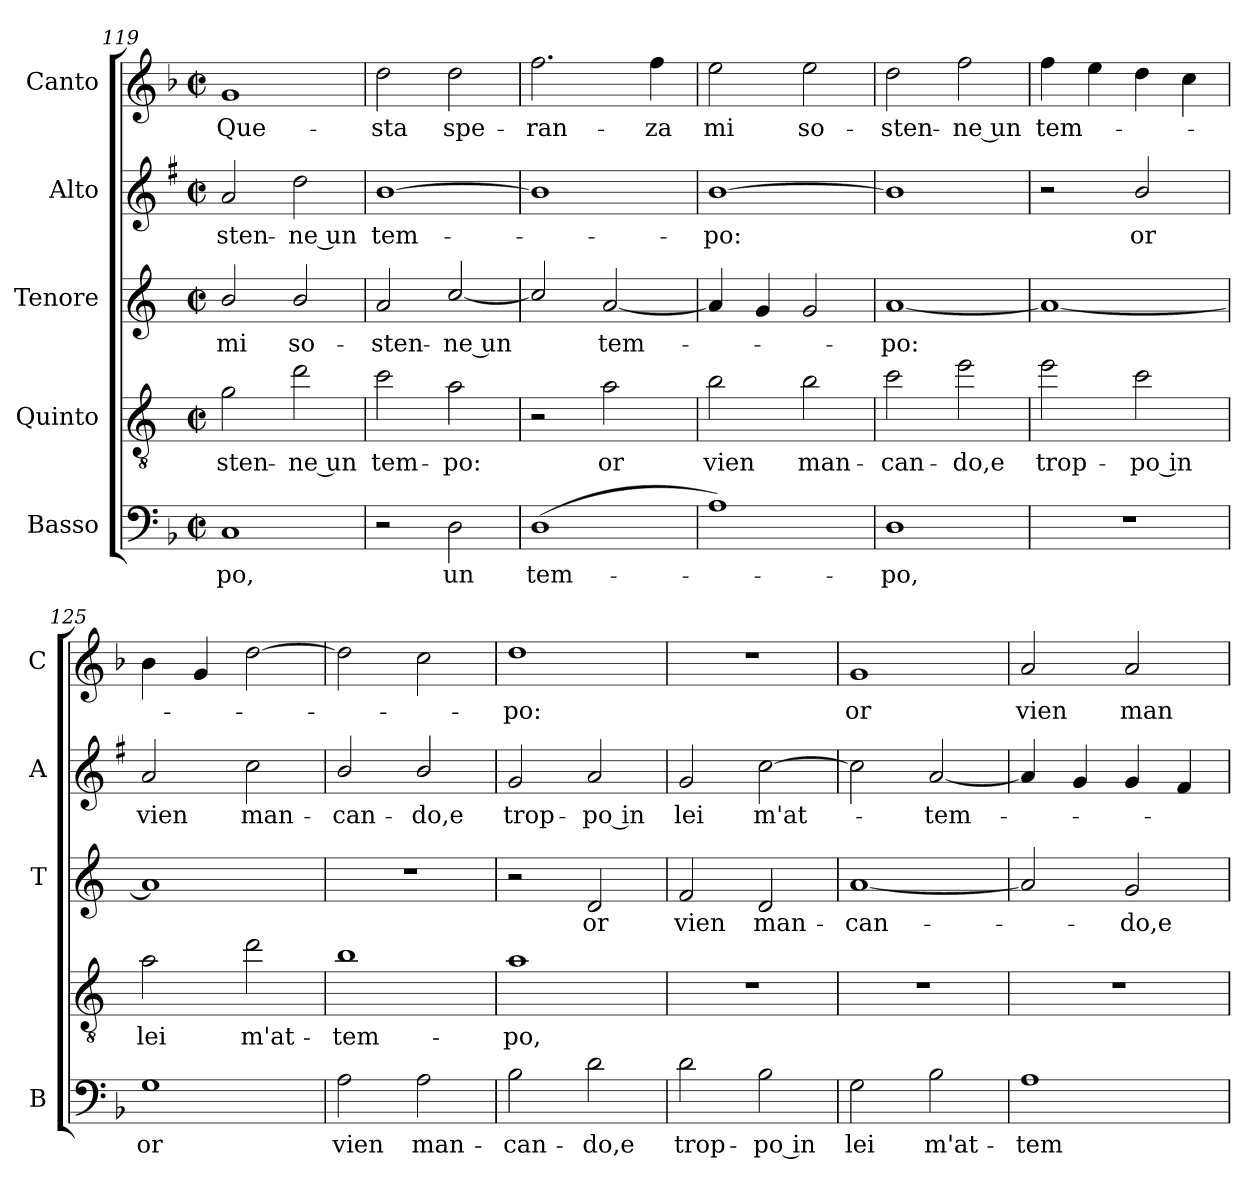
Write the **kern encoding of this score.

**kern	**text	**kern	**text	**kern	**text	**kern	**text	**kern	**text
*part5	*part5	*part4	*part4	*part3	*part3	*part2	*part2	*part1	*part1
*staff5	*staff5	*staff4	*staff4	*staff3	*staff3	*staff2	*staff2	*staff1	*staff1
*I"Basso	*	*I"Quinto	*	*I"Tenore	*	*I"Alto	*	*I"Canto	*
*I'B	*	*	*	*I'T	*	*I'A	*	*I'C	*
!!LO:LB:g=z
*clefF4	*	*clefGv2	*	*clefG2	*	*clefG2	*	*clefG2	*
*	*	*ITrd4c7	*	*ITrd4c7	*	*ITrd1c2	*	*	*
*k[b-]	*	*k[b-]	*	*k[b-]	*	*k[b-]	*	*k[b-]	*
*F:	*	*F:	*	*F:	*	*F:	*	*F:	*
*M2/2	*	*M2/2	*	*M2/2	*	*M2/2	*	*M2/2	*
*met(c|)	*	*met(c|)	*	*met(c|)	*	*met(c|)	*	*met(c|)	*
=119	=119	=119	=119	=119	=119	=119	=119	=119	=119
!	!LO:LY:b	!	!	!	!	!	!	!	!
!	!	!	!LO:LY:b	!	!	!	!	!	!
!	!	!	!	!	!LO:LY:b	!	!	!	!
!	!	!	!	!	!	!	!LO:LY:b	!	!
!	!	!	!	!	!	!	!	!	!LO:LY:b
1C	-po,	2c\	-sten-	2e/	mi	2g/	-sten-	1g	Que-
!	!	!	!LO:LY:b	!	!	!	!	!	!
!	!	!	!	!	!LO:LY:b	!	!	!	!
!	!	!	!	!	!	!	!LO:LY:b	!	!
.	.	2g\	-ne un	2e/	so-	2cc\	-ne un	.	.
=120	=120	=120	=120	=120	=120	=120	=120	=120	=120
!	!	!	!LO:LY:b	!	!	!	!	!	!
!	!	!	!	!	!LO:LY:b	!	!	!	!
!	!	!	!	!	!	!	!LO:LY:b	!	!
!	!	!	!	!	!	!	!	!	!LO:LY:b
2r	.	2f\	tem-	2d/	-sten-	[1a	tem-	2dd\	-sta
!	!LO:LY:b	!	!	!	!	!	!	!	!
!	!	!	!LO:LY:b	!	!	!	!	!	!
!	!	!	!	!	!LO:LY:b	!	!	!	!
!	!	!	!	!	!	!	!	!	!LO:LY:b
2D\	un	2d\	-po:	[2f/	-ne un	.	.	2dd\	spe-
=121	=121	=121	=121	=121	=121	=121	=121	=121	=121
!	!LO:LY:b	!	!	!	!	!	!	!	!
!	!	!	!	!	!	!	!	!	!LO:LY:b
(>1D	tem-	2r	.	2f/]	.	1a]	.	2.ff\	-ran-
!	!	!	!LO:LY:b	!	!	!	!	!	!
!	!	!	!	!	!LO:LY:b	!	!	!	!
.	.	2d\	or	[2d/	tem-	.	.	.	.
!	!	!	!	!	!	!	!	!	!LO:LY:b
.	.	.	.	.	.	.	.	4ff\	-za
=122	=122	=122	=122	=122	=122	=122	=122	=122	=122
!	!	!	!LO:LY:b	!	!	!	!	!	!
!	!	!	!	!	!	!	!LO:LY:b	!	!
!	!	!	!	!	!	!	!	!	!LO:LY:b
1A)	.	2e\	vien	4d/]	.	[1a	-po:	2ee\	mi
.	.	.	.	4c/	.	.	.	.	.
!	!	!	!LO:LY:b	!	!	!	!	!	!
!	!	!	!	!	!	!	!	!	!LO:LY:b
.	.	2e\	man-	2c/	.	.	.	2ee\	so-
=123	=123	=123	=123	=123	=123	=123	=123	=123	=123
!	!LO:LY:b	!	!	!	!	!	!	!	!
!	!	!	!LO:LY:b	!	!	!	!	!	!
!	!	!	!	!	!LO:LY:b	!	!	!	!
!	!	!	!	!	!	!	!	!	!LO:LY:b
1D	-po,	2f\	-can-	[1d	-po:	1a]	.	2dd\	-sten-
!	!	!	!LO:LY:b	!	!	!	!	!	!
!	!	!	!	!	!	!	!	!	!LO:LY:b
.	.	2a\	-do,e	.	.	.	.	2ff\	-ne un
=124	=124	=124	=124	=124	=124	=124	=124	=124	=124
!	!	!	!LO:LY:b	!	!	!	!	!	!
!	!	!	!	!	!	!	!	!	!LO:LY:b
1r	.	2a\	trop-	1d_	.	2r	.	4ff\	tem-
.	.	.	.	.	.	.	.	4ee\	.
!	!	!	!LO:LY:b	!	!	!	!	!	!
!	!	!	!	!	!	!	!LO:LY:b	!	!
.	.	2f\	-po in	.	.	2a/	or	4dd\	.
.	.	.	.	.	.	.	.	4cc\	.
=125	=125	=125	=125	=125	=125	=125	=125	=125	=125
!	!LO:LY:b	!	!	!	!	!	!	!	!
!	!	!	!LO:LY:b	!	!	!	!	!	!
!	!	!	!	!	!	!	!LO:LY:b	!	!
1G	or	2d\	lei	1d]	.	2g/	vien	4b-\	.
.	.	.	.	.	.	.	.	4g/	.
!	!	!	!LO:LY:b	!	!	!	!	!	!
!	!	!	!	!	!	!	!LO:LY:b	!	!
.	.	2g\	m'at-	.	.	2b-\	man-	[2dd\	.
=126	=126	=126	=126	=126	=126	=126	=126	=126	=126
!	!LO:LY:b	!	!	!	!	!	!	!	!
!	!	!	!LO:LY:b	!	!	!	!	!	!
!	!	!	!	!	!	!	!LO:LY:b	!	!
2A\	vien	1e	-tem-	1r	.	2a/	-can-	2dd\]	.
!	!LO:LY:b	!	!	!	!	!	!	!	!
!	!	!	!	!	!	!	!LO:LY:b	!	!
2A\	man-	.	.	.	.	2a/	-do,e	2cc\	.
!!LO:LB:g=z
=127	=127	=127	=127	=127	=127	=127	=127	=127	=127
!	!LO:LY:b	!	!	!	!	!	!	!	!
!	!	!	!LO:LY:b	!	!	!	!	!	!
!	!	!	!	!	!	!	!LO:LY:b	!	!
!	!	!	!	!	!	!	!	!	!LO:LY:b
2B-\	-can-	1d	-po,	2r	.	2f/	trop-	1dd	-po:
!	!LO:LY:b	!	!	!	!	!	!	!	!
!	!	!	!	!	!LO:LY:b	!	!	!	!
!	!	!	!	!	!	!	!LO:LY:b	!	!
2d\	-do,e	.	.	2G/	or	2g/	-po in	.	.
=128	=128	=128	=128	=128	=128	=128	=128	=128	=128
!	!LO:LY:b	!	!	!	!	!	!	!	!
!	!	!	!	!	!LO:LY:b	!	!	!	!
!	!	!	!	!	!	!	!LO:LY:b	!	!
2d\	trop-	1r	.	2B-/	vien	2f/	lei	1r	.
!	!LO:LY:b	!	!	!	!	!	!	!	!
!	!	!	!	!	!LO:LY:b	!	!	!	!
!	!	!	!	!	!	!	!LO:LY:b	!	!
2B-\	-po in	.	.	2G/	man-	[2b-\	m'at-	.	.
=129	=129	=129	=129	=129	=129	=129	=129	=129	=129
!	!LO:LY:b	!	!	!	!	!	!	!	!
!	!	!	!	!	!LO:LY:b	!	!	!	!
!	!	!	!	!	!	!	!	!	!LO:LY:b
2G\	lei	1r	.	[1d	-can-	2b-\]	.	1g	or
!	!LO:LY:b	!	!	!	!	!	!	!	!
!	!	!	!	!	!	!	!LO:LY:b	!	!
2B-\	m'at-	.	.	.	.	[2g/	-tem-	.	.
=130	=130	=130	=130	=130	=130	=130	=130	=130	=130
!	!LO:LY:b	!	!	!	!	!	!	!	!
!	!	!	!	!	!	!	!	!	!LO:LY:b
1A	-tem-	1r	.	2d/]	.	4g/]	.	2a/	vien
.	.	.	.	.	.	4f/	.	.	.
!	!	!	!	!	!LO:LY:b	!	!	!	!
!	!	!	!	!	!	!	!	!	!LO:LY:b
.	.	.	.	2c/	-do,e	4f/	.	2a/	man-
.	.	.	.	.	.	4e/	.	.	.
=	=	=	=	=	=	=	=	=	=
*-	*-	*-	*-	*-	*-	*-	*-	*-	*-
